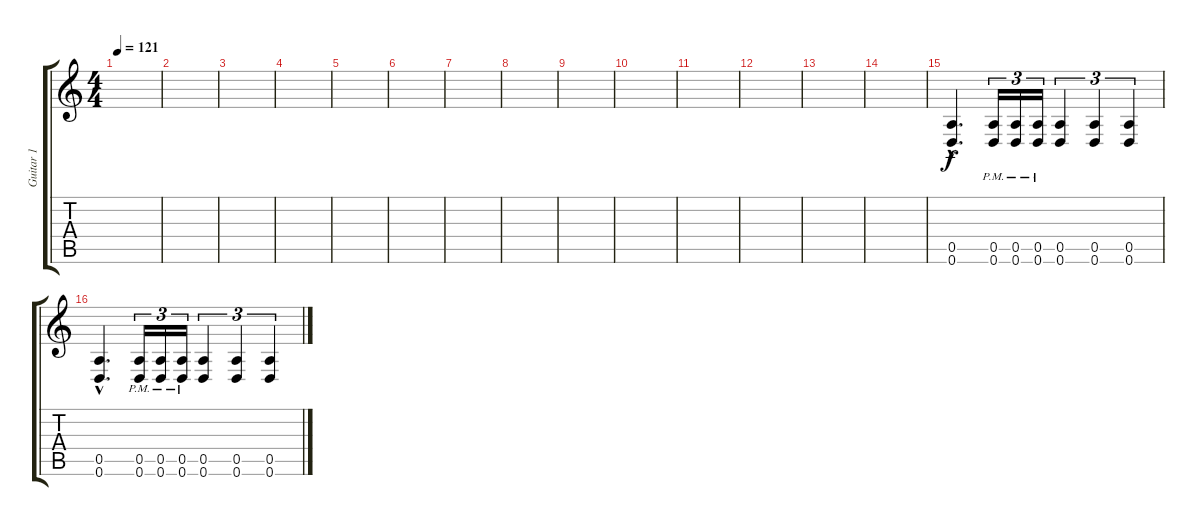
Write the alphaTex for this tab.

\track ("Guitar 1" "Guitar 1") {instrument distortionguitar}
\staff {score tabs}
\tuning (E4 B3 G3 D3 A2 D2) {hide}
\ts (4 4)
\tempo 121
\clef g2
\ks c
|
|
|
|
|
|
|
|
|
|
|
|
|
|
(0.5{hac} 0.6{hac}).4{d} (0.5{pm} 0.6{pm}).16{tu (3 2)} (0.5{pm} 0.6{pm}).16{tu (3 2)} (0.5{pm} 0.6{pm}).16{tu (3 2)} (0.5 0.6).4{tu (3 2)} (0.5 0.6).4{tu (3 2)} (0.5 0.6).4{tu (3 2)} |
(0.5{hac} 0.6{hac}).4{d} (0.5{pm} 0.6{pm}).16{tu (3 2)} (0.5{pm} 0.6{pm}).16{tu (3 2)} (0.5{pm} 0.6{pm}).16{tu (3 2)} (0.5 0.6).4{tu (3 2)} (0.5 0.6).4{tu (3 2)} (0.5 0.6).4{tu (3 2)}
